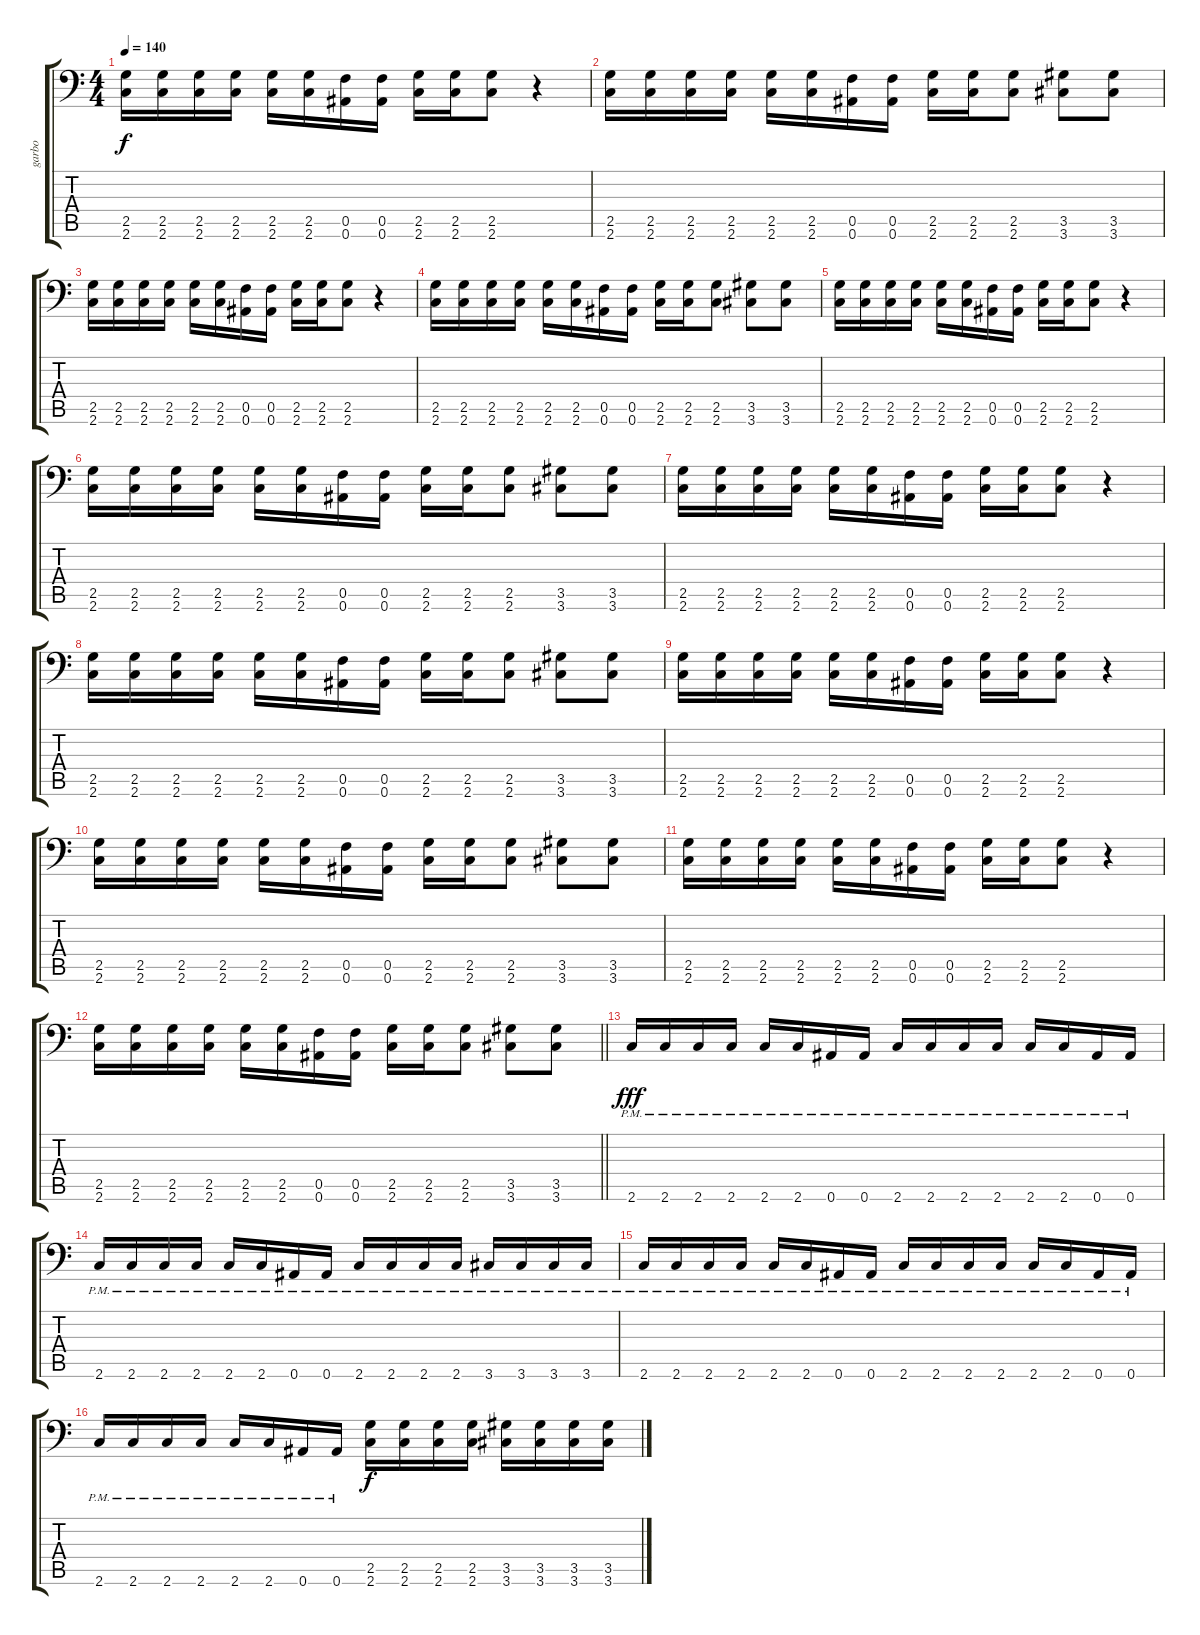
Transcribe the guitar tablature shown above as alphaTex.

\track ("garbo" "garbo") {instrument overdrivenguitar}
\staff {score tabs}
\tuning (C4 G3 Eb3 Bb2 F2 Bb1) {hide}
\ts (4 4)
\tempo 140
\clef f4
\ks c
(2.5 2.6).16{dy f} (2.5 2.6).16 (2.5 2.6).16 (2.5 2.6).16 (2.5 2.6).16 (2.5 2.6).16 (0.5 0.6).16 (0.5 0.6).16 (2.5 2.6).16 (2.5 2.6).16 (2.5 2.6).8 r.4 |
(2.5 2.6).16 (2.5 2.6).16 (2.5 2.6).16 (2.5 2.6).16 (2.5 2.6).16 (2.5 2.6).16 (0.5 0.6).16 (0.5 0.6).16 (2.5 2.6).16 (2.5 2.6).16 (2.5 2.6).8 (3.5 3.6).8 (3.5 3.6).8 |
(2.5 2.6).16 (2.5 2.6).16 (2.5 2.6).16 (2.5 2.6).16 (2.5 2.6).16 (2.5 2.6).16 (0.5 0.6).16 (0.5 0.6).16 (2.5 2.6).16 (2.5 2.6).16 (2.5 2.6).8 r.4 |
(2.5 2.6).16 (2.5 2.6).16 (2.5 2.6).16 (2.5 2.6).16 (2.5 2.6).16 (2.5 2.6).16 (0.5 0.6).16 (0.5 0.6).16 (2.5 2.6).16 (2.5 2.6).16 (2.5 2.6).8 (3.5 3.6).8 (3.5 3.6).8 |
(2.5 2.6).16 (2.5 2.6).16 (2.5 2.6).16 (2.5 2.6).16 (2.5 2.6).16 (2.5 2.6).16 (0.5 0.6).16 (0.5 0.6).16 (2.5 2.6).16 (2.5 2.6).16 (2.5 2.6).8 r.4 |
(2.5 2.6).16 (2.5 2.6).16 (2.5 2.6).16 (2.5 2.6).16 (2.5 2.6).16 (2.5 2.6).16 (0.5 0.6).16 (0.5 0.6).16 (2.5 2.6).16 (2.5 2.6).16 (2.5 2.6).8 (3.5 3.6).8 (3.5 3.6).8 |
(2.5 2.6).16 (2.5 2.6).16 (2.5 2.6).16 (2.5 2.6).16 (2.5 2.6).16 (2.5 2.6).16 (0.5 0.6).16 (0.5 0.6).16 (2.5 2.6).16 (2.5 2.6).16 (2.5 2.6).8 r.4 |
(2.5 2.6).16 (2.5 2.6).16 (2.5 2.6).16 (2.5 2.6).16 (2.5 2.6).16 (2.5 2.6).16 (0.5 0.6).16 (0.5 0.6).16 (2.5 2.6).16 (2.5 2.6).16 (2.5 2.6).8 (3.5 3.6).8 (3.5 3.6).8 |
(2.5 2.6).16 (2.5 2.6).16 (2.5 2.6).16 (2.5 2.6).16 (2.5 2.6).16 (2.5 2.6).16 (0.5 0.6).16 (0.5 0.6).16 (2.5 2.6).16 (2.5 2.6).16 (2.5 2.6).8 r.4 |
(2.5 2.6).16 (2.5 2.6).16 (2.5 2.6).16 (2.5 2.6).16 (2.5 2.6).16 (2.5 2.6).16 (0.5 0.6).16 (0.5 0.6).16 (2.5 2.6).16 (2.5 2.6).16 (2.5 2.6).8 (3.5 3.6).8 (3.5 3.6).8 |
(2.5 2.6).16 (2.5 2.6).16 (2.5 2.6).16 (2.5 2.6).16 (2.5 2.6).16 (2.5 2.6).16 (0.5 0.6).16 (0.5 0.6).16 (2.5 2.6).16 (2.5 2.6).16 (2.5 2.6).8 r.4 |
\barLineRight lightlight
(2.5 2.6).16 (2.5 2.6).16 (2.5 2.6).16 (2.5 2.6).16 (2.5 2.6).16 (2.5 2.6).16 (0.5 0.6).16 (0.5 0.6).16 (2.5 2.6).16 (2.5 2.6).16 (2.5 2.6).8 (3.5 3.6).8 (3.5 3.6).8 |
2.6{pm}.16{dy fff} 2.6{pm}.16 2.6{pm}.16 2.6{pm}.16 2.6{pm}.16 2.6{pm}.16 0.6{pm}.16 0.6{pm}.16 2.6{pm}.16 2.6{pm}.16 2.6{pm}.16 2.6{pm}.16 2.6{pm}.16 2.6{pm}.16 0.6{pm}.16 0.6{pm}.16 |
2.6{pm}.16 2.6{pm}.16 2.6{pm}.16 2.6{pm}.16 2.6{pm}.16 2.6{pm}.16 0.6{pm}.16 0.6{pm}.16 2.6{pm}.16 2.6{pm}.16 2.6{pm}.16 2.6{pm}.16 3.6{pm}.16 3.6{pm}.16 3.6{pm}.16 3.6{pm}.16 |
2.6{pm}.16 2.6{pm}.16 2.6{pm}.16 2.6{pm}.16 2.6{pm}.16 2.6{pm}.16 0.6{pm}.16 0.6{pm}.16 2.6{pm}.16 2.6{pm}.16 2.6{pm}.16 2.6{pm}.16 2.6{pm}.16 2.6{pm}.16 0.6{pm}.16 0.6{pm}.16 |
2.6{pm}.16 2.6{pm}.16 2.6{pm}.16 2.6{pm}.16 2.6{pm}.16 2.6{pm}.16 0.6{pm}.16 0.6{pm}.16 (2.5 2.6).16{dy f} (2.5 2.6).16 (2.5 2.6).16 (2.5 2.6).16 (3.5 3.6).16 (3.5 3.6).16 (3.5 3.6).16 (3.5 3.6).16
